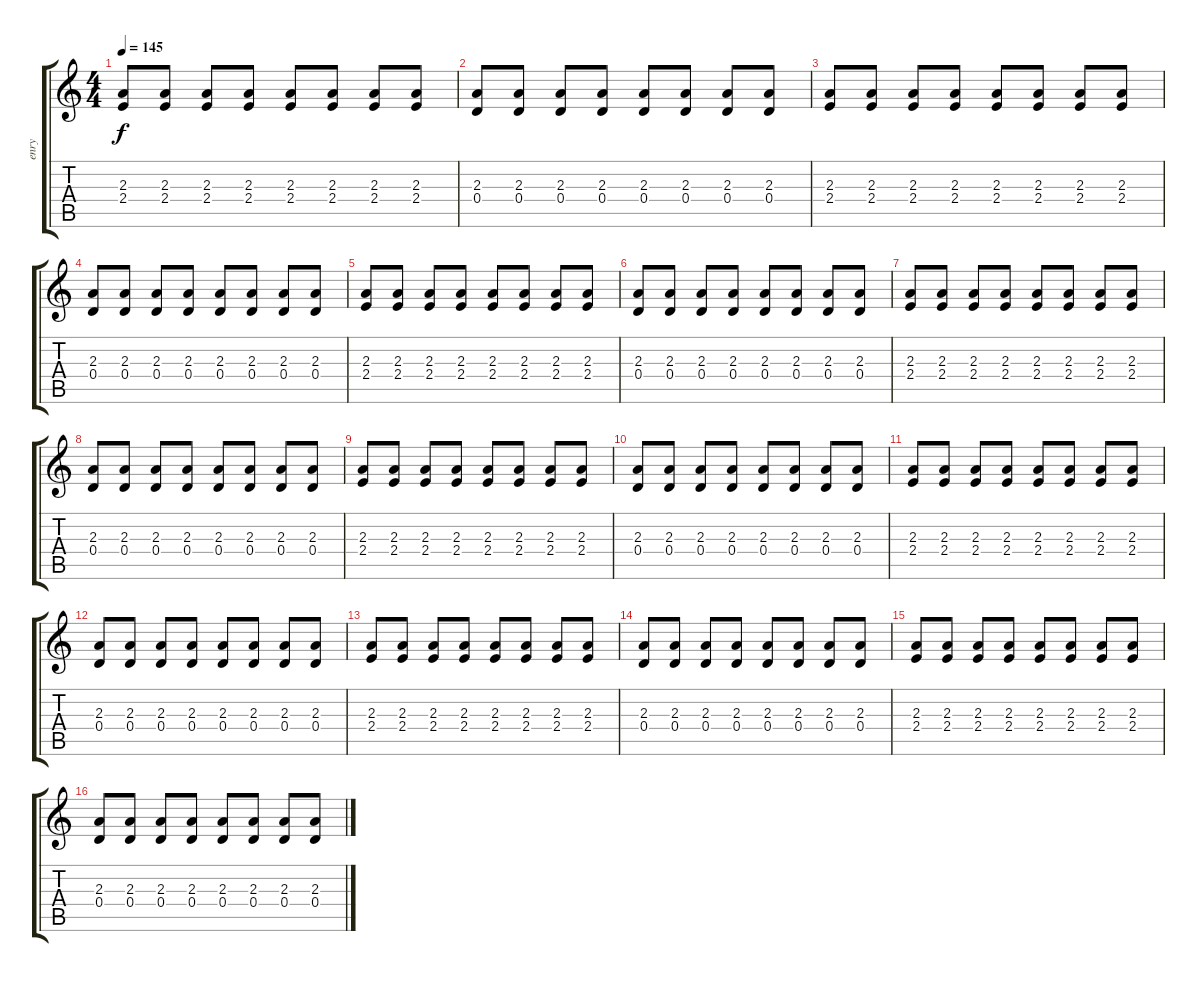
\track ("enry" "enry") {instrument overdrivenguitar}
\staff {score tabs}
\tuning (E4 B3 G3 D3 A2 E2) {hide}
\ts (4 4)
\tempo 145
\clef g2
\ks c
(2.3 2.4).8{dy f} (2.3 2.4).8 (2.3 2.4).8 (2.3 2.4).8 (2.3 2.4).8 (2.3 2.4).8 (2.3 2.4).8 (2.3 2.4).8 |
(2.3 0.4).8 (2.3 0.4).8 (2.3 0.4).8 (2.3 0.4).8 (2.3 0.4).8 (2.3 0.4).8 (2.3 0.4).8 (2.3 0.4).8 |
(2.3 2.4).8 (2.3 2.4).8 (2.3 2.4).8 (2.3 2.4).8 (2.3 2.4).8 (2.3 2.4).8 (2.3 2.4).8 (2.3 2.4).8 |
(2.3 0.4).8 (2.3 0.4).8 (2.3 0.4).8 (2.3 0.4).8 (2.3 0.4).8 (2.3 0.4).8 (2.3 0.4).8 (2.3 0.4).8 |
(2.3 2.4).8 (2.3 2.4).8 (2.3 2.4).8 (2.3 2.4).8 (2.3 2.4).8 (2.3 2.4).8 (2.3 2.4).8 (2.3 2.4).8 |
(2.3 0.4).8 (2.3 0.4).8 (2.3 0.4).8 (2.3 0.4).8 (2.3 0.4).8 (2.3 0.4).8 (2.3 0.4).8 (2.3 0.4).8 |
(2.3 2.4).8 (2.3 2.4).8 (2.3 2.4).8 (2.3 2.4).8 (2.3 2.4).8 (2.3 2.4).8 (2.3 2.4).8 (2.3 2.4).8 |
(2.3 0.4).8 (2.3 0.4).8 (2.3 0.4).8 (2.3 0.4).8 (2.3 0.4).8 (2.3 0.4).8 (2.3 0.4).8 (2.3 0.4).8 |
(2.3 2.4).8 (2.3 2.4).8 (2.3 2.4).8 (2.3 2.4).8 (2.3 2.4).8 (2.3 2.4).8 (2.3 2.4).8 (2.3 2.4).8 |
(2.3 0.4).8 (2.3 0.4).8 (2.3 0.4).8 (2.3 0.4).8 (2.3 0.4).8 (2.3 0.4).8 (2.3 0.4).8 (2.3 0.4).8 |
(2.3 2.4).8 (2.3 2.4).8 (2.3 2.4).8 (2.3 2.4).8 (2.3 2.4).8 (2.3 2.4).8 (2.3 2.4).8 (2.3 2.4).8 |
(2.3 0.4).8 (2.3 0.4).8 (2.3 0.4).8 (2.3 0.4).8 (2.3 0.4).8 (2.3 0.4).8 (2.3 0.4).8 (2.3 0.4).8 |
(2.3 2.4).8 (2.3 2.4).8 (2.3 2.4).8 (2.3 2.4).8 (2.3 2.4).8 (2.3 2.4).8 (2.3 2.4).8 (2.3 2.4).8 |
(2.3 0.4).8 (2.3 0.4).8 (2.3 0.4).8 (2.3 0.4).8 (2.3 0.4).8 (2.3 0.4).8 (2.3 0.4).8 (2.3 0.4).8 |
(2.3 2.4).8 (2.3 2.4).8 (2.3 2.4).8 (2.3 2.4).8 (2.3 2.4).8 (2.3 2.4).8 (2.3 2.4).8 (2.3 2.4).8 |
(2.3 0.4).8 (2.3 0.4).8 (2.3 0.4).8 (2.3 0.4).8 (2.3 0.4).8 (2.3 0.4).8 (2.3 0.4).8 (2.3 0.4).8
